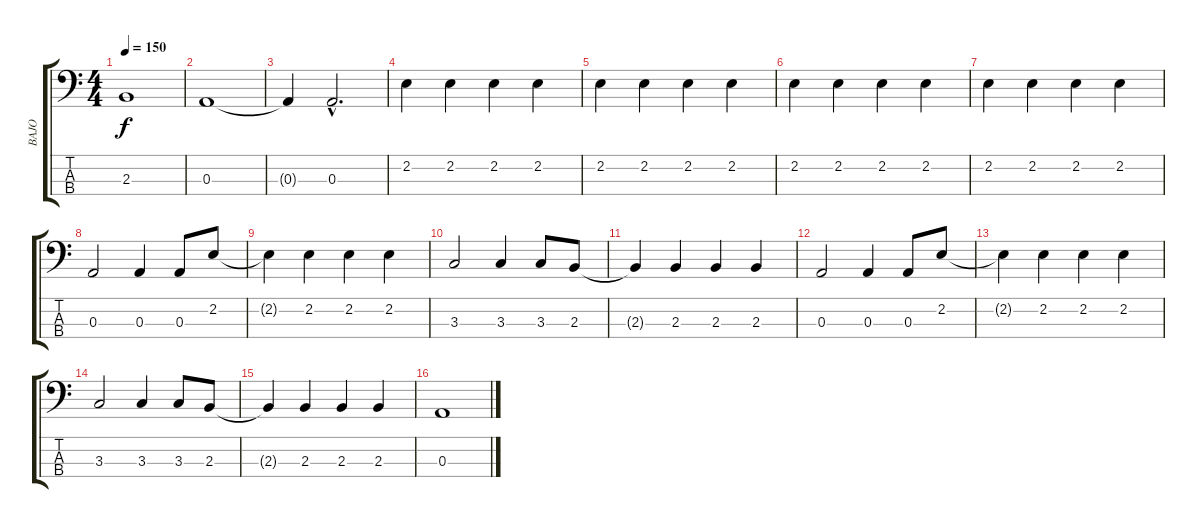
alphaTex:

\track ("BAJO" "BAJO") {instrument electricbassfinger}
\staff {score tabs}
\tuning (G2 D2 A1 E1) {hide}
\ts (4 4)
\tempo 150
\clef f4
\ks c
2.3.1{dy f} |
0.3.1 |
0.3{t}.4 0.3{hac}.2{d} |
2.2.4 2.2.4 2.2.4 2.2.4 |
2.2.4 2.2.4 2.2.4 2.2.4 |
2.2.4 2.2.4 2.2.4 2.2.4 |
2.2.4 2.2.4 2.2.4 2.2.4 |
0.3.2 0.3.4 0.3.8 2.2.8 |
2.2{t}.4 2.2.4 2.2.4 2.2.4 |
3.3.2 3.3.4 3.3.8 2.3.8 |
2.3{t}.4 2.3.4 2.3.4 2.3.4 |
0.3.2 0.3.4 0.3.8 2.2.8 |
2.2{t}.4 2.2.4 2.2.4 2.2.4 |
3.3.2 3.3.4 3.3.8 2.3.8 |
2.3{t}.4 2.3.4 2.3.4 2.3.4 |
0.3.1
